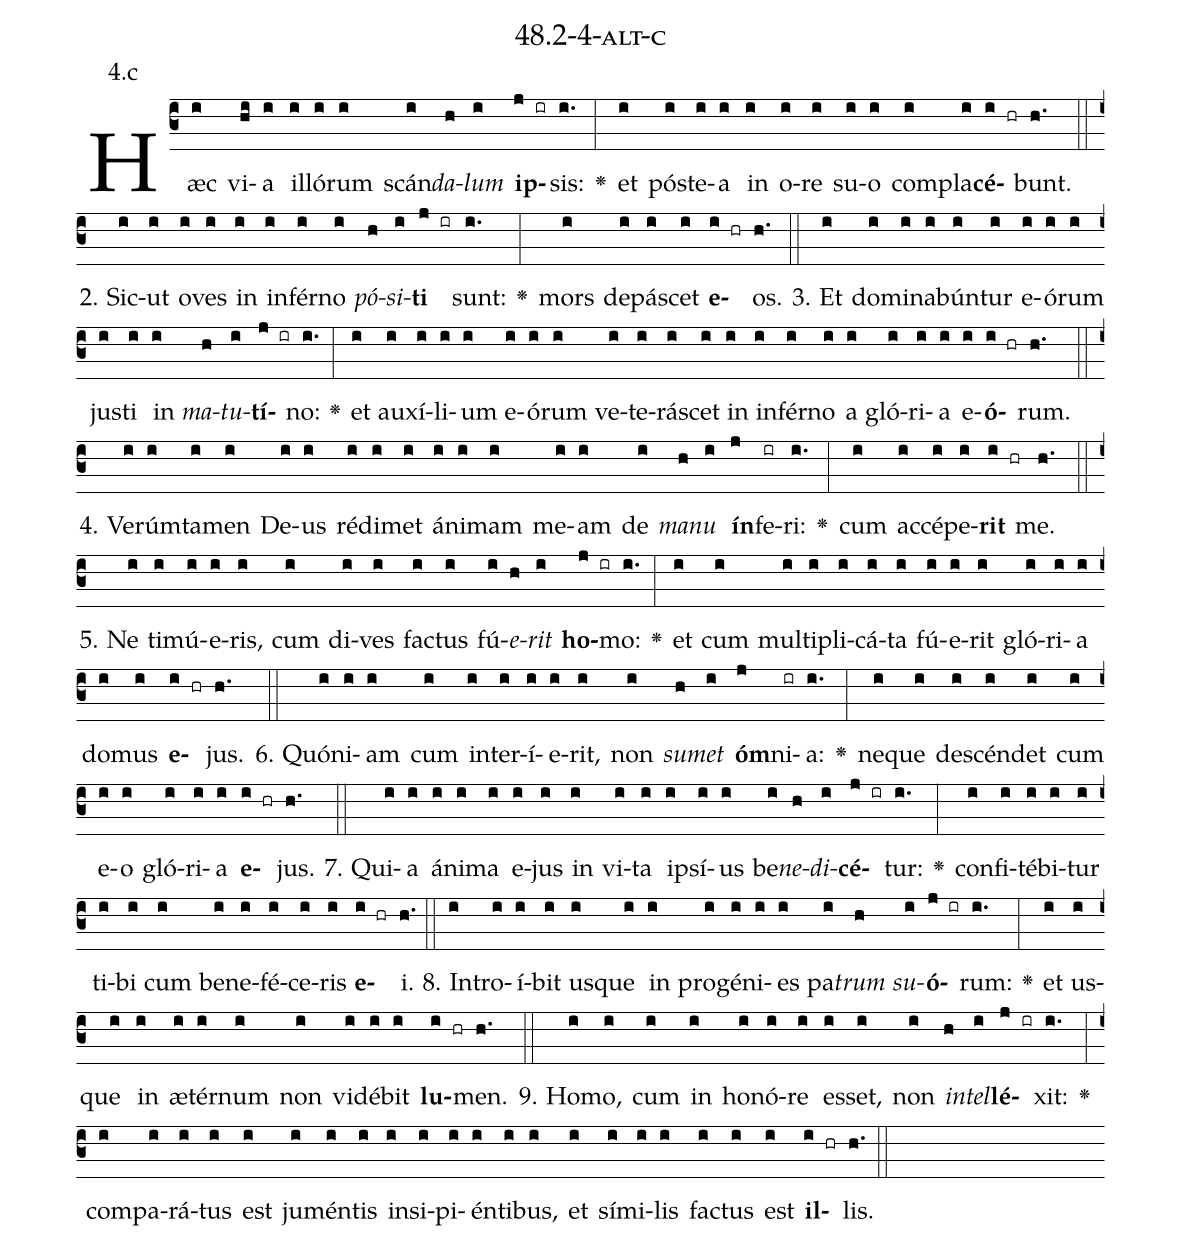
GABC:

name: 48.2-4-alt-c;
annotation: 4.c;
%%
(c3)Hæc(i) vi(hi)a(i) il(i)ló(i)rum(i) scán(i)<i>da</i>(h)<i>lum</i>(i) <b>ip</b>(j ir)sis:(i.) <v>\greheightstar</v>(:) et(i) póst(i)e(i)a(i) in(i) o(i)re(i) su(i)o(i) com(i)pla(i)<b>cé</b>(i hr)bunt.(h.) (::)
2. Sic(i)ut(i) o(i)ves(i) in(i) in(i)fér(i)no(i) <i>pó</i>(h)<i>si</i>(i)<b>ti</b>(j ir) sunt:(i.) <v>\greheightstar</v>(:) mors(i) de(i)pá(i)scet(i) <b>e</b>(i hr)os.(h.) (::)
3. Et(i) do(i)mi(i)na(i)bún(i)tur(i) e(i)ó(i)rum(i) jus(i)ti(i) in(i) <i>ma</i>(h)<i>tu</i>(i)<b>tí</b>(j ir)no:(i.) <v>\greheightstar</v>(:) et(i) au(i)xí(i)li(i)um(i) e(i)ó(i)rum(i) ve(i)te(i)rá(i)scet(i) in(i) in(i)fér(i)no(i) a(i) gló(i)ri(i)a(i) e(i)<b>ó</b>(i hr)rum.(h.) (::)
4. Ve(i)rúm(i)ta(i)men(i) De(i)us(i) réd(i)i(i)met(i) á(i)ni(i)mam(i) me(i)am(i) de(i) <i>ma</i>(h)<i>nu</i>(i) <b>ín</b>(j)fe(ir)ri:(i.) <v>\greheightstar</v>(:) cum(i) ac(i)cé(i)pe(i)<b>rit</b>(i hr) me.(h.) (::)
5. Ne(i) ti(i)mú(i)e(i)ris,(i) cum(i) di(i)ves(i) fac(i)tus(i) fú(i)<i>e</i>(h)<i>rit</i>(i) <b>ho</b>(j ir)mo:(i.) <v>\greheightstar</v>(:) et(i) cum(i) mul(i)ti(i)pli(i)cá(i)ta(i) fú(i)e(i)rit(i) gló(i)ri(i)a(i) do(i)mus(i) <b>e</b>(i hr)jus.(h.) (::)
6. Quón(i)i(i)am(i) cum(i) in(i)ter(i)í(i)e(i)rit,(i) non(i) <i>su</i>(h)<i>met</i>(i) <b>óm</b>(j)ni(ir)a:(i.) <v>\greheightstar</v>(:) ne(i)que(i) de(i)scén(i)det(i) cum(i) e(i)o(i) gló(i)ri(i)a(i) <b>e</b>(i hr)jus.(h.) (::)
7. Qui(i)a(i) á(i)ni(i)ma(i) e(i)jus(i) in(i) vi(i)ta(i) ip(i)sí(i)us(i) be(i)<i>ne</i>(h)<i>di</i>(i)<b>cé</b>(j ir)tur:(i.) <v>\greheightstar</v>(:) con(i)fi(i)té(i)bi(i)tur(i) ti(i)bi(i) cum(i) be(i)ne(i)fé(i)ce(i)ris(i) <b>e</b>(i hr)i.(h.) (::)
8. In(i)tro(i)í(i)bit(i) us(i)que(i) in(i) pro(i)gé(i)ni(i)es(i) pa(i)<i>trum</i>(h) <i>su</i>(i)<b>ó</b>(j ir)rum:(i.) <v>\greheightstar</v>(:) et(i) us(i)que(i) in(i) æ(i)tér(i)num(i) non(i) vi(i)dé(i)bit(i) <b>lu</b>(i hr)men.(h.) (::)
9. Ho(i)mo,(i) cum(i) in(i) ho(i)nó(i)re(i) es(i)set,(i) non(i) <i>in</i>(h)<i>tel</i>(i)<b>lé</b>(j ir)xit:(i.) <v>\greheightstar</v>(:) com(i)pa(i)rá(i)tus(i) est(i) ju(i)mén(i)tis(i) in(i)si(i)pi(i)én(i)ti(i)bus,(i) et(i) sí(i)mi(i)lis(i) fac(i)tus(i) est(i) <b>il</b>(i hr)lis.(h.) (::)
